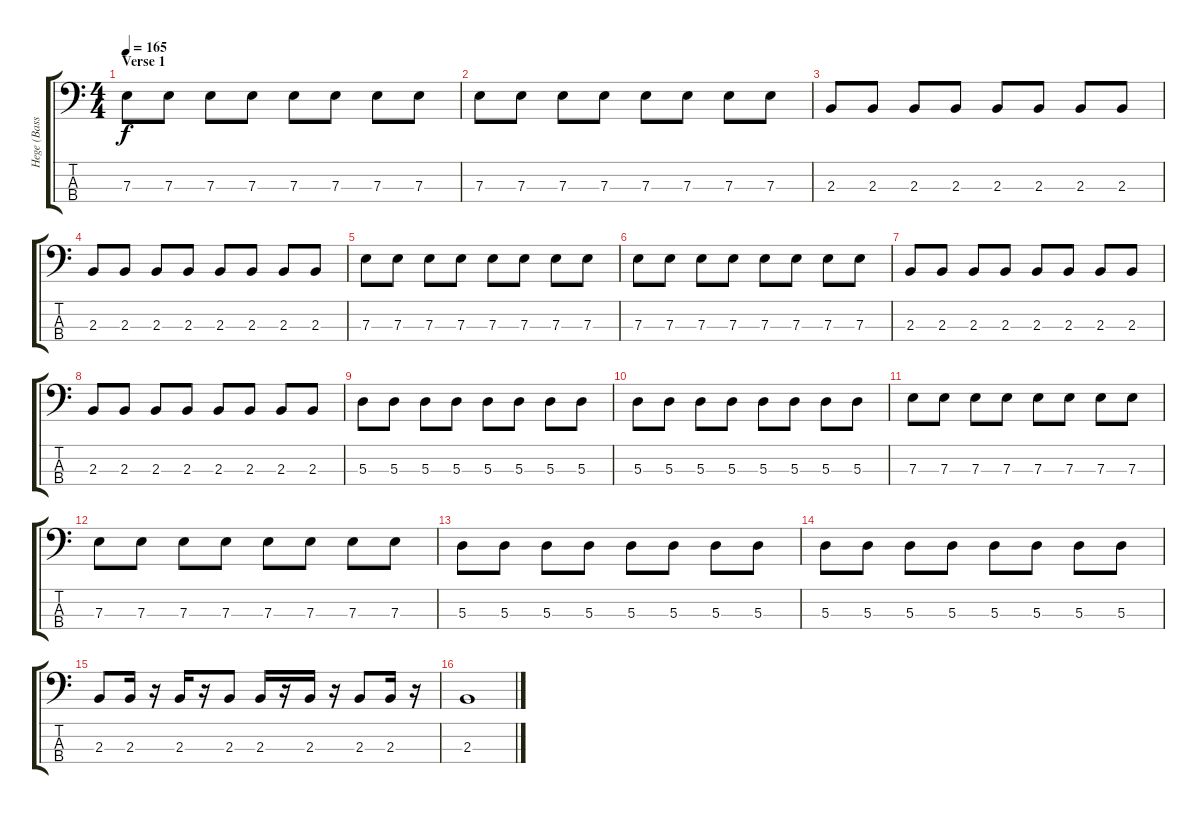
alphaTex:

\track ("Hege (Bass)" "Hege (Bass") {instrument electricbassfinger}
\staff {score tabs}
\tuning (G2 D2 A1 E1) {hide}
\ts (4 4)
\section ("" "Verse 1")
\tempo 165
\clef f4
\ks c
7.3.8{dy f} 7.3.8 7.3.8 7.3.8 7.3.8 7.3.8 7.3.8 7.3.8 |
7.3.8 7.3.8 7.3.8 7.3.8 7.3.8 7.3.8 7.3.8 7.3.8 |
2.3.8 2.3.8 2.3.8 2.3.8 2.3.8 2.3.8 2.3.8 2.3.8 |
2.3.8 2.3.8 2.3.8 2.3.8 2.3.8 2.3.8 2.3.8 2.3.8 |
7.3.8 7.3.8 7.3.8 7.3.8 7.3.8 7.3.8 7.3.8 7.3.8 |
7.3.8 7.3.8 7.3.8 7.3.8 7.3.8 7.3.8 7.3.8 7.3.8 |
2.3.8 2.3.8 2.3.8 2.3.8 2.3.8 2.3.8 2.3.8 2.3.8 |
2.3.8 2.3.8 2.3.8 2.3.8 2.3.8 2.3.8 2.3.8 2.3.8 |
5.3.8 5.3.8 5.3.8 5.3.8 5.3.8 5.3.8 5.3.8 5.3.8 |
5.3.8 5.3.8 5.3.8 5.3.8 5.3.8 5.3.8 5.3.8 5.3.8 |
7.3.8 7.3.8 7.3.8 7.3.8 7.3.8 7.3.8 7.3.8 7.3.8 |
7.3.8 7.3.8 7.3.8 7.3.8 7.3.8 7.3.8 7.3.8 7.3.8 |
5.3.8 5.3.8 5.3.8 5.3.8 5.3.8 5.3.8 5.3.8 5.3.8 |
5.3.8 5.3.8 5.3.8 5.3.8 5.3.8 5.3.8 5.3.8 5.3.8 |
2.3.8 2.3.16 r.16 2.3.16 r.16 2.3.8 2.3.16 r.16 2.3.16 r.16 2.3.8 2.3.16 r.16 |
2.3.1
